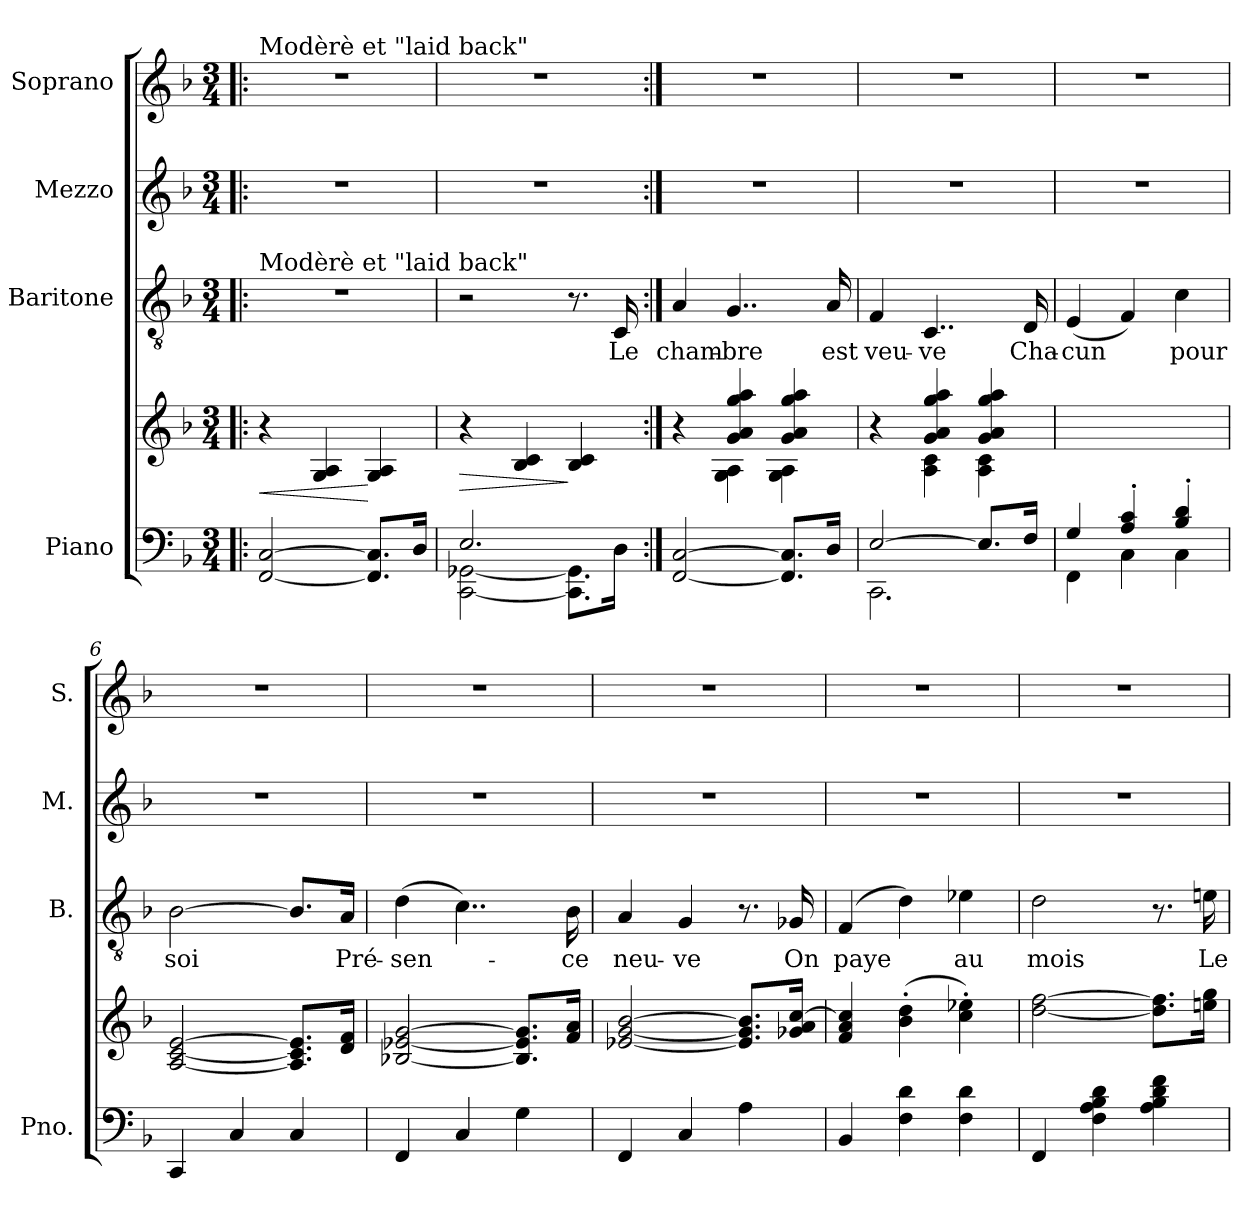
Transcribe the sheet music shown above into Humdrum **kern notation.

**kern	**kern	**dynam	**kern	**text	**kern	**kern
*part4	*part4	*part4	*part3	*part3	*part2	*part1
*staff5	*staff4	*staff4/5	*staff3	*staff3	*staff2	*staff1
*I"Piano	*	*	*I"Baritone	*	*I"Mezzo	*I"Soprano
*I'Pno.	*	*	*I'B.	*	*I'M.	*I'S.
!!LO:PB:g=z
*clefF4	*clefG2	*	*clefGv2	*	*clefG2	*clefG2
*	*	*	*ITrd7c12	*	*	*
*k[b-]	*k[b-]	*	*k[b-]	*	*k[b-]	*k[b-]
*F:	*F:	*	*F:	*	*F:	*F:
*M3/4	*M3/4	*	*M3/4	*	*M3/4	*M3/4
=1!|:	=1!|:	=1!|:	=1!|:	=1!|:	=1!|:	=1!|:
!	!	!	!	!	!	!LO:TX:a:t=Modèrè et "laid back"
!	!	!	!LO:TX:a:t=Modèrè et "laid back"	!	!	!
!	!	!LO:HP:b	!LO:N:vis=1	!	!LO:N:vis=1	!LO:N:vis=1
[<2FFi/ [>2Ci	4r	<	2.r	.	2.r	2.r
.	4Gi/ 4Ai	.	.	.	.	.
8.FFi/] 8.Ci]L	4Gi/ 4Ai	[	.	.	.	.
16Di/Jk	.	.	.	.	.	.
=2	=2	=2	=2	=2	=2	=2
*^	*	*	*	*	*	*
!	!	!	!LO:HP:b	!	!	!LO:N:vis=1	!LO:N:vis=1
2.Ei/	[<2CCi\ [<2GG-Xi	4r	>	2r	.	2.r	2.r
.	.	4B-i/ 4ci	.	.	.	.	.
.	8.CCi\] 8.GG-i]L	4B-i/ 4ci	]	8.r	.	.	.
!	!	!	!	!	!LO:LY:b:color=#000000	!	!
.	16Di\Jk	.	.	16CCi/	Le	.	.
*v	*v	*	*	*	*	*	*
=3:|!	=3:|!	=3:|!	=3:|!	=3:|!	=3:|!	=3:|!
*	*^	*	*	*	*	*
*^	*	*	*	*	*	*	*
!	!	!	!	!	!	!LO:LY:b:color=#000000	!LO:N:vis=1	!LO:N:vis=1
*v	*v	*	*	*	*	*	*	*
[<2FFi/ [>2Ci	4r	4ryy	.	4AAi/	cham-	2.r	2.r
!	!	!	!	!	!LO:LY:b:color=#000000	!	!
.	4gi/ 4ai 4ggi 4aai	4Gi\ 4Ai	.	4..GGi/	-bre	.	.
8.FFi/] 8.Ci]L	4gi/ 4ai 4ggi 4aai	4Gi\ 4Ai	.	.	.	.	.
!	!	!	!	!	!LO:LY:b:color=#000000	!	!
16Di/Jk	.	.	.	16AAi/	est	.	.
=4	=4	=4	=4	=4	=4	=4	=4
*^	*	*	*	*	*	*	*
!	!	!	!	!	!	!LO:LY:b:color=#000000	!LO:N:vis=1	!LO:N:vis=1
[>2Ei/	2.CCi\	4r	4ryy	.	4FFi/	veu-	2.r	2.r
!	!	!	!	!	!	!LO:LY:b:color=#000000	!	!
.	.	4gi/ 4ai 4ggi 4aai	4Ai\ 4ci	.	4..CCi/	-ve	.	.
8.Ei/L]	.	4gi/ 4ai 4ggi 4aai	4Ai\ 4ci	.	.	.	.	.
!	!	!	!	!	!	!LO:LY:b:color=#000000	!	!
16Fi/Jk	.	.	.	.	16DDi/	Cha-	.	.
*	*	*v	*v	*	*	*	*	*
=5	=5	=5	=5	=5	=5	=5	=5
!	!	!	!	!	!LO:LY:b:color=#000000	!LO:N:vis=1	!LO:N:vis=1
4Gi/	4FFi\	2.ryy	.	(4EEi/	-cun	2.r	2.r
4Ai/' 4ci'	4Ci\	.	.	4FFi/)	.	.	.
!	!	!	!	!	!LO:LY:b:color=#000000	!	!
4B-i/' 4di'	4Ci\	.	.	4Ci\	pour	.	.
*v	*v	*	*	*	*	*	*
!!LO:LB:g=z
=6	=6	=6	=6	=6	=6	=6
*^	*	*	*	*	*	*
!	!	!	!	!	!LO:LY:b:color=#000000	!LO:N:vis=1	!LO:N:vis=1
*v	*v	*	*	*	*	*	*
4CCi/	[<2Ai/ [<2ci [>2ei	.	[>2BB-i\	soi	2.r	2.r
4Ci/	.	.	.	.	.	.
4Ci/	8.Ai/] 8.ci] 8.ei]L	.	8.BB-i/L]	.	.	.
!	!	!	!	!LO:LY:b:color=#000000	!	!
.	16di/ 16fiJk	.	16AAi/Jk	Pré-	.	.
=7	=7	=7	=7	=7	=7	=7
!	!	!	!	!LO:LY:b:color=#000000	!LO:N:vis=1	!LO:N:vis=1
4FFi/	[<2B-Xi/ [<2e-Xi [>2gi	.	(4Di\	-sen-	2.r	2.r
4Ci/	.	.	4..Ci\)	.	.	.
4Gi\	8.B-i/] 8.e-i] 8.gi]L	.	.	.	.	.
!	!	!	!	!LO:LY:b:color=#000000	!	!
.	16fi/ 16aiJk	.	16BB-i\	-ce	.	.
=8	=8	=8	=8	=8	=8	=8
!	!	!	!	!LO:LY:b:color=#000000	!LO:N:vis=1	!LO:N:vis=1
4FFi/	[<2e-Xi/ [<2gi [>2b-i	.	4AAi/	neu-	2.r	2.r
!	!	!	!	!LO:LY:b:color=#000000	!	!
4Ci/	.	.	4GGi/	-ve	.	.
4Ai\	8.e-i/] 8.gi] 8.b-i]L	.	8.r	.	.	.
!	!	!	!	!LO:LY:b:color=#000000	!	!
.	16g-Xi/ 16ai [>16cciJk	.	16GG-Xi/	On	.	.
=9	=9	=9	=9	=9	=9	=9
!	!	!	!	!LO:LY:b:color=#000000	!LO:N:vis=1	!LO:N:vis=1
4BB-i/	4fi/ 4ai 4cci]	.	(4FFi/	paye	2.r	2.r
4Fi\ 4di	(4b-i\' 4ddi'	.	4Di\)	.	.	.
!	!	!	!	!LO:LY:b:color=#000000	!	!
4Fi\ 4di	4cci\' 4ee-Xi')	.	4E-Xi\	au	.	.
=10	=10	=10	=10	=10	=10	=10
!	!	!	!	!LO:LY:b:color=#000000	!LO:N:vis=1	!LO:N:vis=1
4FFi/	[<2ddi\ [>2ffi	.	2Di\	mois	2.r	2.r
4Fi\ 4Ai 4B-i 4di	.	.	.	.	.	.
4Ai\ 4B-i 4di 4fi	8.ddi\] 8.ffi]L	.	8.r	.	.	.
!	!	!	!	!LO:LY:b:color=#000000	!	!
.	16eeni\ 16ggiJk	.	16Eni\	Le	.	.
=	=	=	=	=	=	=
*-	*-	*-	*-	*-	*-	*-
